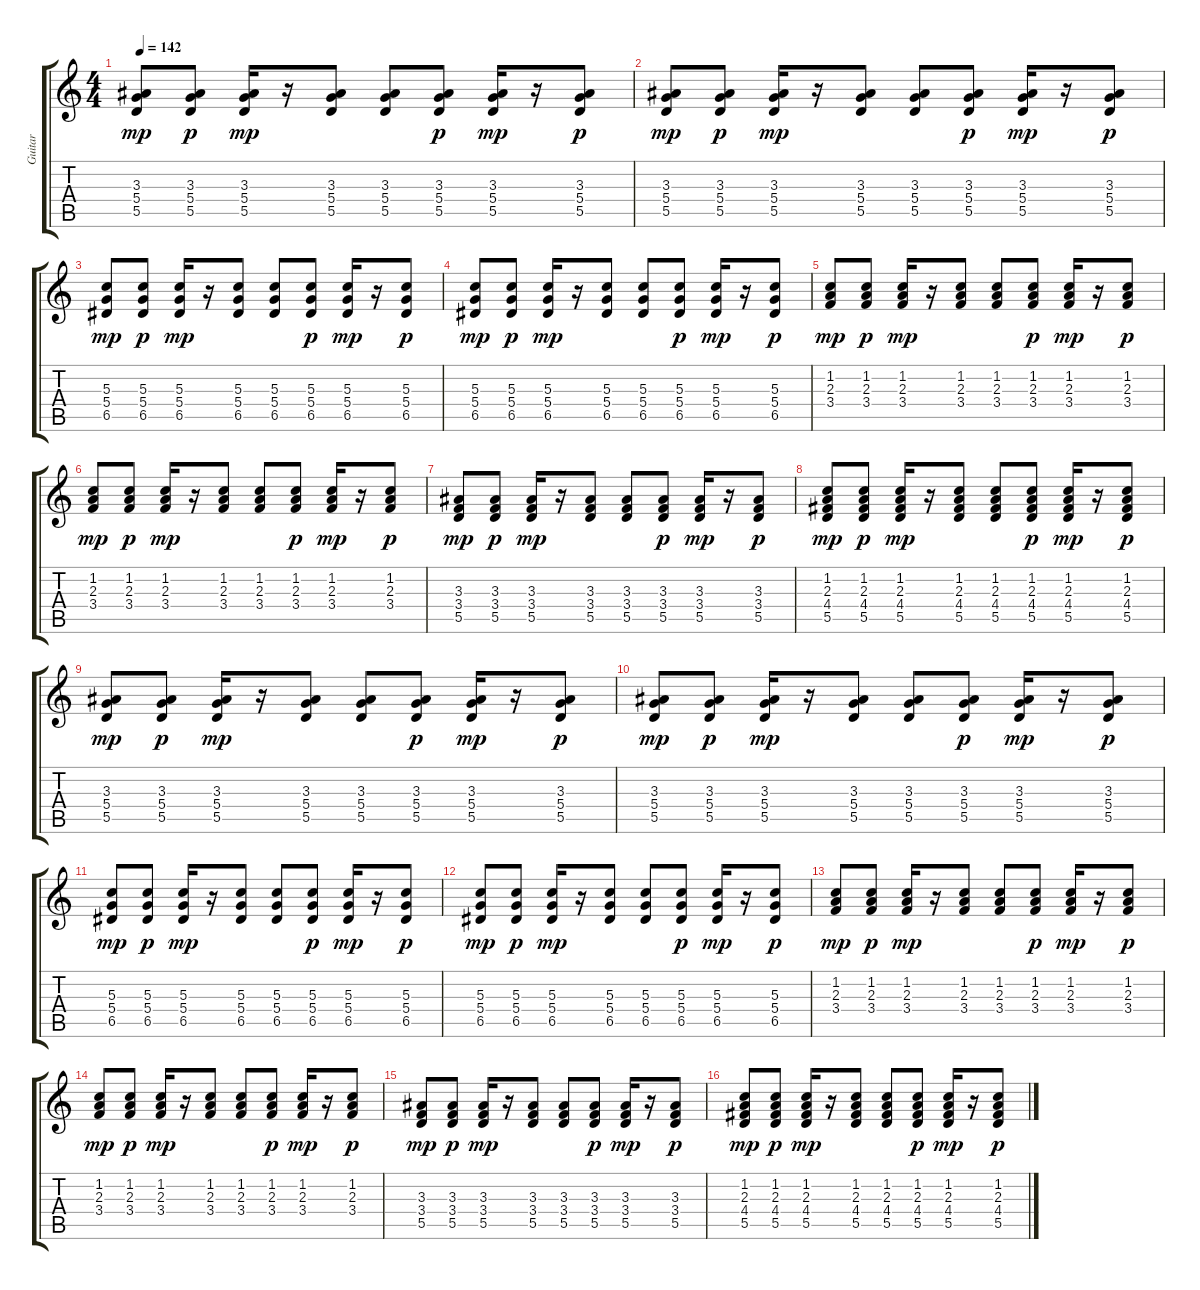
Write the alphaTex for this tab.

\track ("Guitar" "Guitar") {instrument acousticguitarsteel}
\staff {score tabs}
\tuning (E4 B3 G3 D3 A2 E2) {hide}
\ts (4 4)
\tempo 142
\clef g2
\ks c
(3.3 5.4 5.5).8{dy mp} (3.3 5.4 5.5).8{dy p} (3.3 5.4 5.5).16{dy mp} r.16 (3.3 5.4 5.5).8 (3.3 5.4 5.5).8 (3.3 5.4 5.5).8{dy p} (3.3 5.4 5.5).16{dy mp} r.16 (3.3 5.4 5.5).8{dy p} |
(3.3 5.4 5.5).8{dy mp} (3.3 5.4 5.5).8{dy p} (3.3 5.4 5.5).16{dy mp} r.16 (3.3 5.4 5.5).8 (3.3 5.4 5.5).8 (3.3 5.4 5.5).8{dy p} (3.3 5.4 5.5).16{dy mp} r.16 (3.3 5.4 5.5).8{dy p} |
(5.3 5.4 6.5).8{dy mp} (5.3 5.4 6.5).8{dy p} (5.3 5.4 6.5).16{dy mp} r.16 (5.3 5.4 6.5).8 (5.3 5.4 6.5).8 (5.3 5.4 6.5).8{dy p} (5.3 5.4 6.5).16{dy mp} r.16 (5.3 5.4 6.5).8{dy p} |
(5.3 5.4 6.5).8{dy mp} (5.3 5.4 6.5).8{dy p} (5.3 5.4 6.5).16{dy mp} r.16 (5.3 5.4 6.5).8 (5.3 5.4 6.5).8 (5.3 5.4 6.5).8{dy p} (5.3 5.4 6.5).16{dy mp} r.16 (5.3 5.4 6.5).8{dy p} |
(1.2 2.3 3.4).8{dy mp} (1.2 2.3 3.4).8{dy p} (1.2 2.3 3.4).16{dy mp} r.16 (1.2 2.3 3.4).8 (1.2 2.3 3.4).8 (1.2 2.3 3.4).8{dy p} (1.2 2.3 3.4).16{dy mp} r.16 (1.2 2.3 3.4).8{dy p} |
(1.2 2.3 3.4).8{dy mp} (1.2 2.3 3.4).8{dy p} (1.2 2.3 3.4).16{dy mp} r.16 (1.2 2.3 3.4).8 (1.2 2.3 3.4).8 (1.2 2.3 3.4).8{dy p} (1.2 2.3 3.4).16{dy mp} r.16 (1.2 2.3 3.4).8{dy p} |
(3.3 3.4 5.5).8{dy mp} (3.3 3.4 5.5).8{dy p} (3.3 3.4 5.5).16{dy mp} r.16 (3.3 3.4 5.5).8 (3.3 3.4 5.5).8 (3.3 3.4 5.5).8{dy p} (3.3 3.4 5.5).16{dy mp} r.16 (3.3 3.4 5.5).8{dy p} |
(1.2 2.3 4.4 5.5).8{dy mp} (1.2 2.3 4.4 5.5).8{dy p} (1.2 2.3 4.4 5.5).16{dy mp} r.16 (1.2 2.3 4.4 5.5).8 (1.2 2.3 4.4 5.5).8 (1.2 2.3 4.4 5.5).8{dy p} (1.2 2.3 4.4 5.5).16{dy mp} r.16 (1.2 2.3 4.4 5.5).8{dy p} |
(3.3 5.4 5.5).8{dy mp} (3.3 5.4 5.5).8{dy p} (3.3 5.4 5.5).16{dy mp} r.16 (3.3 5.4 5.5).8 (3.3 5.4 5.5).8 (3.3 5.4 5.5).8{dy p} (3.3 5.4 5.5).16{dy mp} r.16 (3.3 5.4 5.5).8{dy p} |
(3.3 5.4 5.5).8{dy mp} (3.3 5.4 5.5).8{dy p} (3.3 5.4 5.5).16{dy mp} r.16 (3.3 5.4 5.5).8 (3.3 5.4 5.5).8 (3.3 5.4 5.5).8{dy p} (3.3 5.4 5.5).16{dy mp} r.16 (3.3 5.4 5.5).8{dy p} |
(5.3 5.4 6.5).8{dy mp} (5.3 5.4 6.5).8{dy p} (5.3 5.4 6.5).16{dy mp} r.16 (5.3 5.4 6.5).8 (5.3 5.4 6.5).8 (5.3 5.4 6.5).8{dy p} (5.3 5.4 6.5).16{dy mp} r.16 (5.3 5.4 6.5).8{dy p} |
(5.3 5.4 6.5).8{dy mp} (5.3 5.4 6.5).8{dy p} (5.3 5.4 6.5).16{dy mp} r.16 (5.3 5.4 6.5).8 (5.3 5.4 6.5).8 (5.3 5.4 6.5).8{dy p} (5.3 5.4 6.5).16{dy mp} r.16 (5.3 5.4 6.5).8{dy p} |
(1.2 2.3 3.4).8{dy mp} (1.2 2.3 3.4).8{dy p} (1.2 2.3 3.4).16{dy mp} r.16 (1.2 2.3 3.4).8 (1.2 2.3 3.4).8 (1.2 2.3 3.4).8{dy p} (1.2 2.3 3.4).16{dy mp} r.16 (1.2 2.3 3.4).8{dy p} |
(1.2 2.3 3.4).8{dy mp} (1.2 2.3 3.4).8{dy p} (1.2 2.3 3.4).16{dy mp} r.16 (1.2 2.3 3.4).8 (1.2 2.3 3.4).8 (1.2 2.3 3.4).8{dy p} (1.2 2.3 3.4).16{dy mp} r.16 (1.2 2.3 3.4).8{dy p} |
(3.3 3.4 5.5).8{dy mp} (3.3 3.4 5.5).8{dy p} (3.3 3.4 5.5).16{dy mp} r.16 (3.3 3.4 5.5).8 (3.3 3.4 5.5).8 (3.3 3.4 5.5).8{dy p} (3.3 3.4 5.5).16{dy mp} r.16 (3.3 3.4 5.5).8{dy p} |
(1.2 2.3 4.4 5.5).8{dy mp} (1.2 2.3 4.4 5.5).8{dy p} (1.2 2.3 4.4 5.5).16{dy mp} r.16 (1.2 2.3 4.4 5.5).8 (1.2 2.3 4.4 5.5).8 (1.2 2.3 4.4 5.5).8{dy p} (1.2 2.3 4.4 5.5).16{dy mp} r.16 (1.2 2.3 4.4 5.5).8{dy p}
